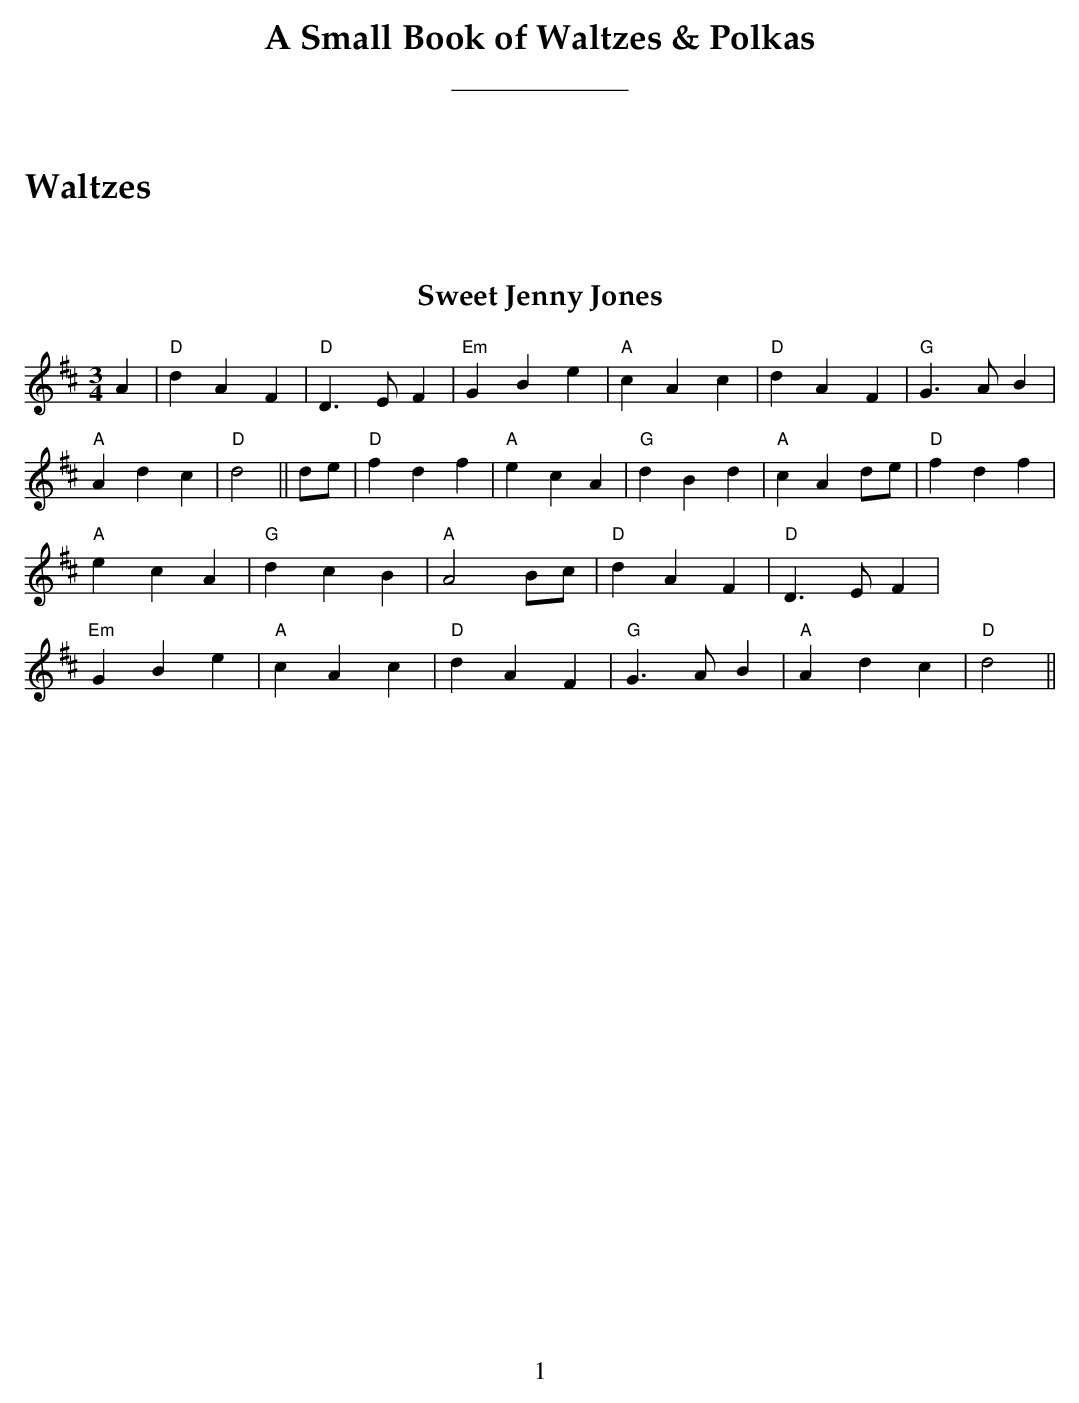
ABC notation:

X:1
T:Sweet Jenny Jones
M:3/4
K:D
  A2 |"D" d2 A2 F2 |"D" D3 E F2 |"Em" G2 B2 e2 | "A"c2 A2  c2 |"D" d2 A2 F2 |
"G"G3 A B2 | "A"A2 d2 c2 |"D" d4   ||  de |"D" f2 d2 f2 | "A"e2 c2 A2 |
"G"d2 B2 d2 |"A" c2 A2  de | "D"f2 d2 f2 |"A" e2 c2 A2 | "G"d2 c2 B2 |"A" A4    Bc |
"D"d2 A2 F2 |"D" D3 E F2 |"Em" G2 B2 e2 | "A"c2 A2  c2 |"D" d2 A2 F2 |"G" G3 A B2 |
"A"A2 d2 c2 |"D" d4   ||
